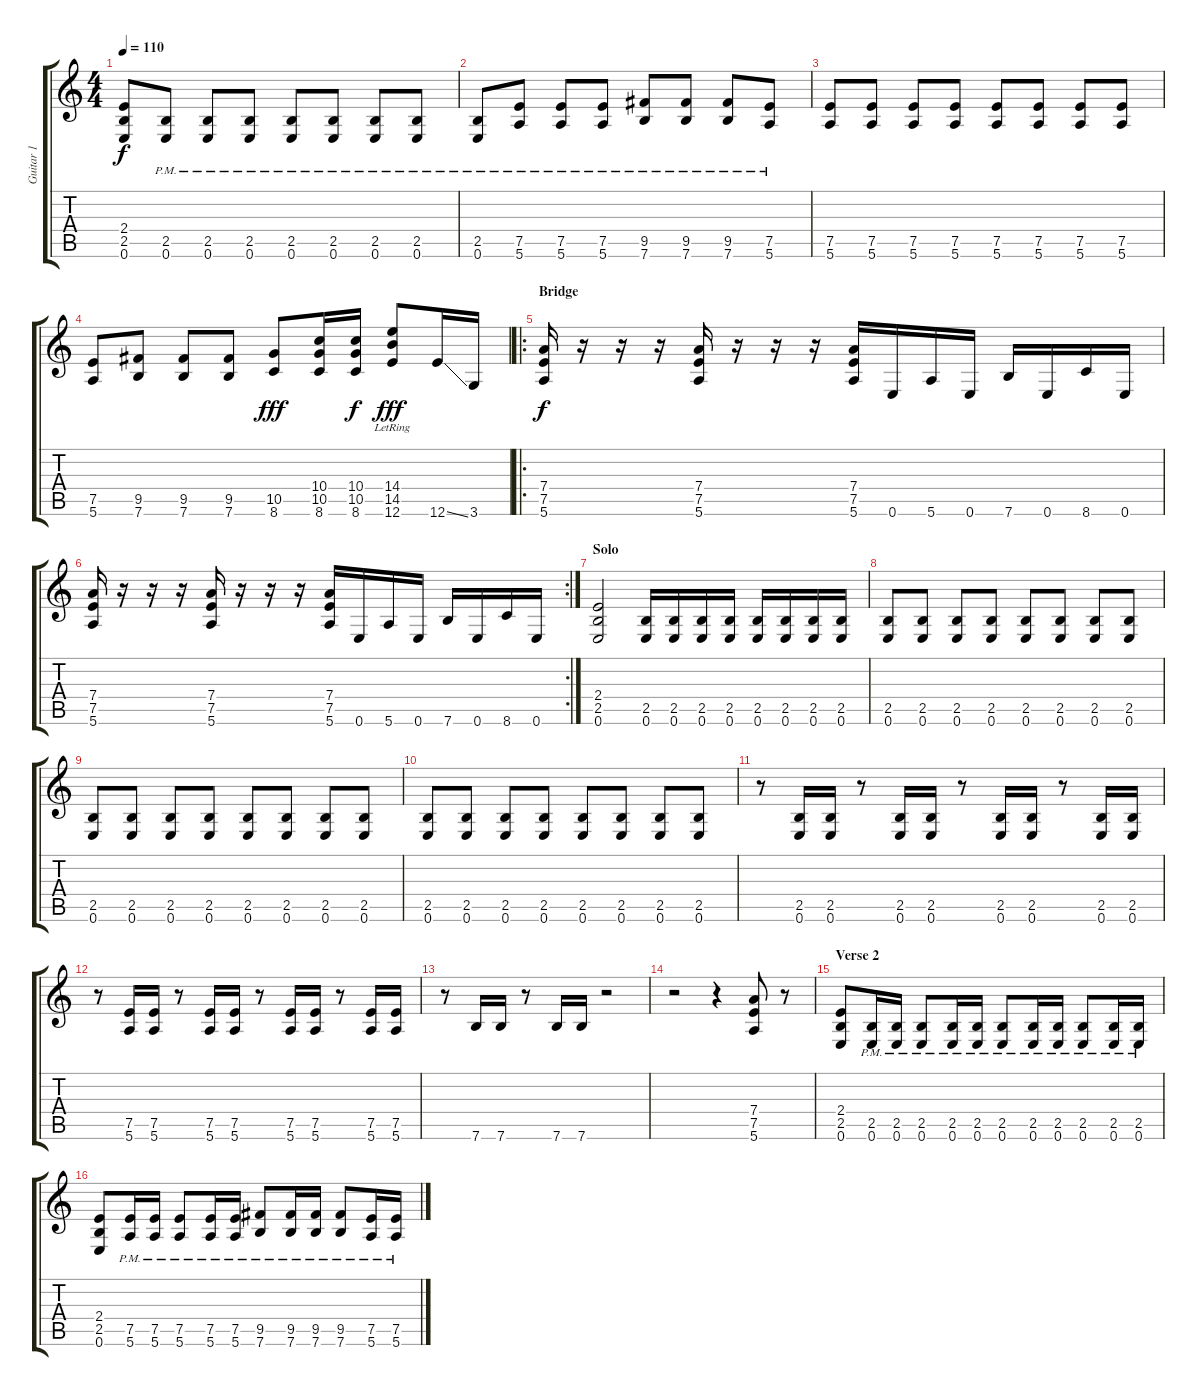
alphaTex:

\track ("Guitar 1" "Guitar 1") {instrument distortionguitar}
\staff {score tabs}
\tuning (E4 B3 G3 D3 A2 E2) {hide}
\ts (4 4)
\tempo 110
\clef g2
\ks c
(2.4 2.5 0.6).8{dy f} (2.5 0.6{pm}).8 (2.5 0.6{pm}).8 (2.5 0.6{pm}).8 (2.5 0.6{pm}).8 (2.5 0.6{pm}).8 (2.5 0.6{pm}).8 (2.5 0.6{pm}).8 |
(2.5 0.6{pm}).8 (7.5 5.6{pm}).8 (7.5 5.6{pm}).8 (7.5 5.6{pm}).8 (9.5 7.6{pm}).8 (9.5 7.6{pm}).8 (9.5 7.6{pm}).8 (7.5 5.6{pm}).8 |
(7.5 5.6).8 (7.5 5.6).8 (7.5 5.6).8 (7.5 5.6).8 (7.5 5.6).8 (7.5 5.6).8 (7.5 5.6).8 (7.5 5.6).8 |
(7.5 5.6).8 (9.5 7.6).8 (9.5 7.6).8 (9.5 7.6).8 (10.5 8.6).8{dy fff} (10.4 10.5 8.6).16 (10.4 10.5 8.6).16{dy f} (14.4{lr} 14.5{lr} 12.6).8{dy fff} 12.6{ss}.16 3.6.16 |
\ro
\section ("" "Bridge")
(7.4 7.5 5.6).16{dy f} r.16 r.16 r.16 (7.4 7.5 5.6).16 r.16 r.16 r.16 (7.4 7.5 5.6).16 0.6.16 5.6.16 0.6.16 7.6.16 0.6.16 8.6.16 0.6.16 |
\rc 2
(7.4 7.5 5.6).16 r.16 r.16 r.16 (7.4 7.5 5.6).16 r.16 r.16 r.16 (7.4 7.5 5.6).16 0.6.16 5.6.16 0.6.16 7.6.16 0.6.16 8.6.16 0.6.16 |
\section ("" "Solo")
(2.4 2.5 0.6).2 (2.5 0.6).16 (2.5 0.6).16 (2.5 0.6).16 (2.5 0.6).16 (2.5 0.6).16 (2.5 0.6).16 (2.5 0.6).16 (2.5 0.6).16 |
(2.5 0.6).8 (2.5 0.6).8 (2.5 0.6).8 (2.5 0.6).8 (2.5 0.6).8 (2.5 0.6).8 (2.5 0.6).8 (2.5 0.6).8 |
(2.5 0.6).8 (2.5 0.6).8 (2.5 0.6).8 (2.5 0.6).8 (2.5 0.6).8 (2.5 0.6).8 (2.5 0.6).8 (2.5 0.6).8 |
(2.5 0.6).8 (2.5 0.6).8 (2.5 0.6).8 (2.5 0.6).8 (2.5 0.6).8 (2.5 0.6).8 (2.5 0.6).8 (2.5 0.6).8 |
r.8 (2.5 0.6).16 (2.5 0.6).16 r.8 (2.5 0.6).16 (2.5 0.6).16 r.8 (2.5 0.6).16 (2.5 0.6).16 r.8 (2.5 0.6).16 (2.5 0.6).16 |
r.8 (7.5 5.6).16 (7.5 5.6).16 r.8 (7.5 5.6).16 (7.5 5.6).16 r.8 (7.5 5.6).16 (7.5 5.6).16 r.8 (7.5 5.6).16 (7.5 5.6).16 |
r.8 7.6.16 7.6.16 r.8 7.6.16 7.6.16 r.2 |
r.2 r.4 (7.4 7.5 5.6).8 r.8 |
\section ("" "Verse 2")
(2.4 2.5 0.6).8 (2.5 0.6{pm}).16 (2.5 0.6{pm}).16 (2.5 0.6{pm}).8 (2.5 0.6{pm}).16 (2.5 0.6{pm}).16 (2.5 0.6{pm}).8 (2.5 0.6{pm}).16 (2.5 0.6{pm}).16 (2.5 0.6{pm}).8 (2.5 0.6{pm}).16 (2.5 0.6{pm}).16 |
(2.4 2.5 0.6).8 (7.5 5.6{pm}).16 (7.5 5.6{pm}).16 (7.5 5.6{pm}).8 (7.5 5.6{pm}).16 (7.5 5.6{pm}).16 (9.5 7.6{pm}).8 (9.5 7.6{pm}).16 (9.5 7.6{pm}).16 (9.5 7.6{pm}).8 (7.5 5.6{pm}).16 (7.5 5.6{pm}).16
